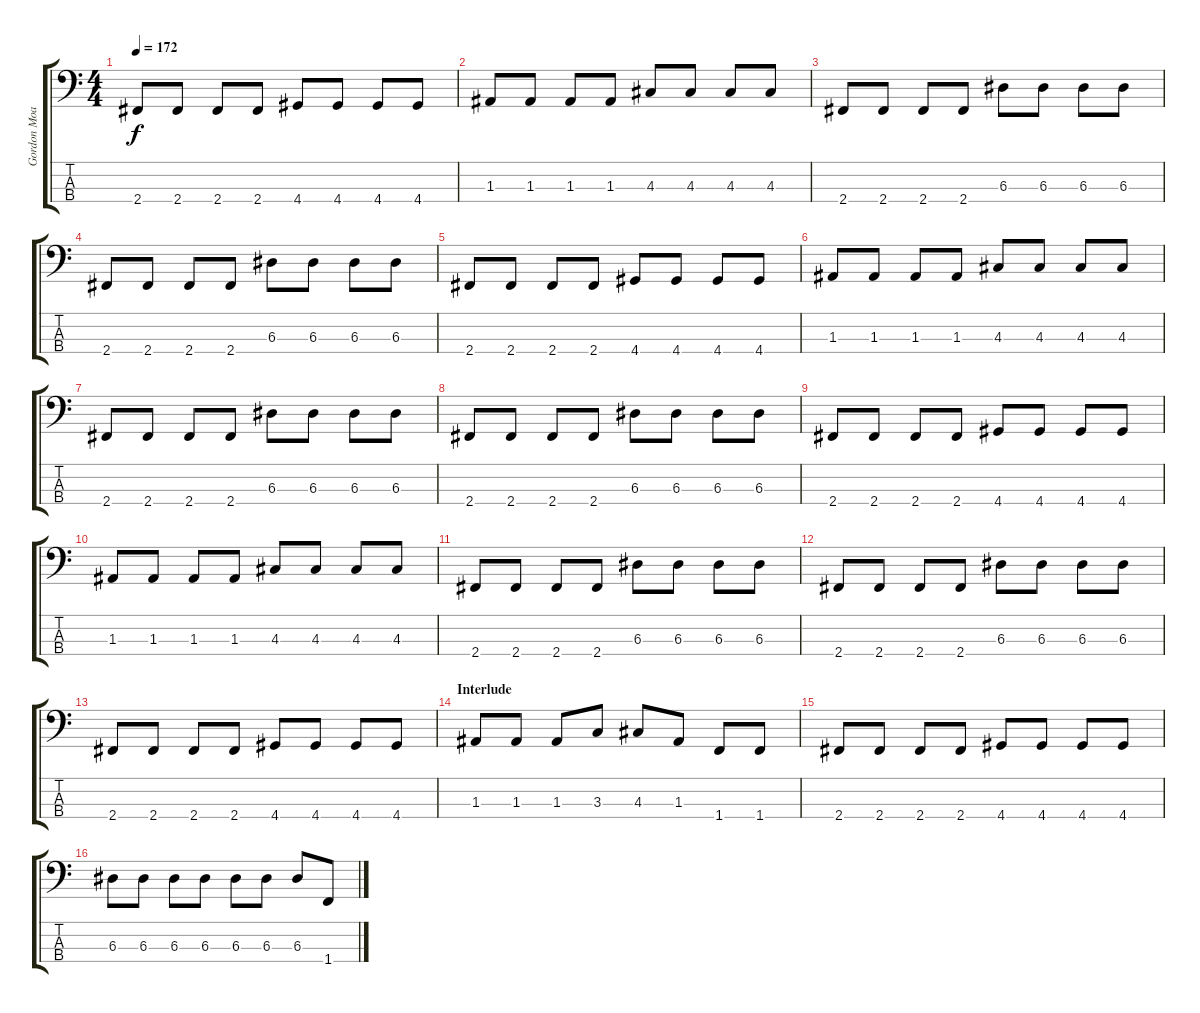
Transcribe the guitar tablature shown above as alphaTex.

\track ("Gordon Moakes" "Gordon Moa") {instrument electricbassfinger}
\staff {score tabs}
\tuning (G2 D2 A1 E1) {hide}
\ts (4 4)
\tempo 172
\clef f4
\ks c
2.4.8{dy f} 2.4.8 2.4.8 2.4.8 4.4.8 4.4.8 4.4.8 4.4.8 |
1.3.8 1.3.8 1.3.8 1.3.8 4.3.8 4.3.8 4.3.8 4.3.8 |
2.4.8 2.4.8 2.4.8 2.4.8 6.3.8 6.3.8 6.3.8 6.3.8 |
2.4.8 2.4.8 2.4.8 2.4.8 6.3.8 6.3.8 6.3.8 6.3.8 |
2.4.8 2.4.8 2.4.8 2.4.8 4.4.8 4.4.8 4.4.8 4.4.8 |
1.3.8 1.3.8 1.3.8 1.3.8 4.3.8 4.3.8 4.3.8 4.3.8 |
2.4.8 2.4.8 2.4.8 2.4.8 6.3.8 6.3.8 6.3.8 6.3.8 |
2.4.8 2.4.8 2.4.8 2.4.8 6.3.8 6.3.8 6.3.8 6.3.8 |
2.4.8 2.4.8 2.4.8 2.4.8 4.4.8 4.4.8 4.4.8 4.4.8 |
1.3.8 1.3.8 1.3.8 1.3.8 4.3.8 4.3.8 4.3.8 4.3.8 |
2.4.8 2.4.8 2.4.8 2.4.8 6.3.8 6.3.8 6.3.8 6.3.8 |
2.4.8 2.4.8 2.4.8 2.4.8 6.3.8 6.3.8 6.3.8 6.3.8 |
2.4.8 2.4.8 2.4.8 2.4.8 4.4.8 4.4.8 4.4.8 4.4.8 |
\section ("" "Interlude")
1.3.8 1.3.8 1.3.8 3.3.8 4.3.8 1.3.8 1.4.8 1.4.8 |
2.4.8 2.4.8 2.4.8 2.4.8 4.4.8 4.4.8 4.4.8 4.4.8 |
6.3.8 6.3.8 6.3.8 6.3.8 6.3.8 6.3.8 6.3.8 1.4.8
